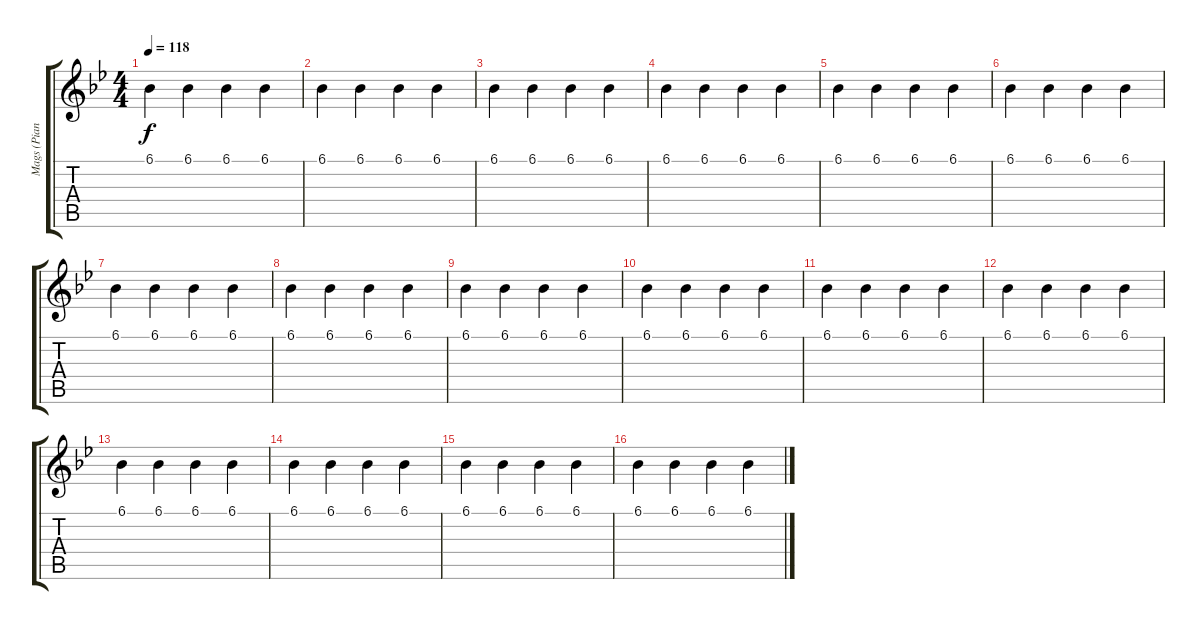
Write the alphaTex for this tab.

\track ("Mags (Piano/Accents)" "Mags (Pian") {instrument acousticgrandpiano}
\staff {score tabs}
\tuning (E4 B3 G3 D3 A2 E2) {hide}
\ts (4 4)
\tempo 118
\clef g2
\ks bb
6.1.4{dy f} 6.1.4 6.1.4 6.1.4 |
6.1.4 6.1.4 6.1.4 6.1.4 |
6.1.4 6.1.4 6.1.4 6.1.4 |
6.1.4 6.1.4 6.1.4 6.1.4 |
6.1.4 6.1.4 6.1.4 6.1.4 |
6.1.4 6.1.4 6.1.4 6.1.4 |
6.1.4 6.1.4 6.1.4 6.1.4 |
6.1.4 6.1.4 6.1.4 6.1.4 |
6.1.4 6.1.4 6.1.4 6.1.4 |
6.1.4 6.1.4 6.1.4 6.1.4 |
6.1.4 6.1.4 6.1.4 6.1.4 |
6.1.4 6.1.4 6.1.4 6.1.4 |
6.1.4 6.1.4 6.1.4 6.1.4 |
6.1.4 6.1.4 6.1.4 6.1.4 |
6.1.4 6.1.4 6.1.4 6.1.4 |
6.1.4 6.1.4 6.1.4 6.1.4
